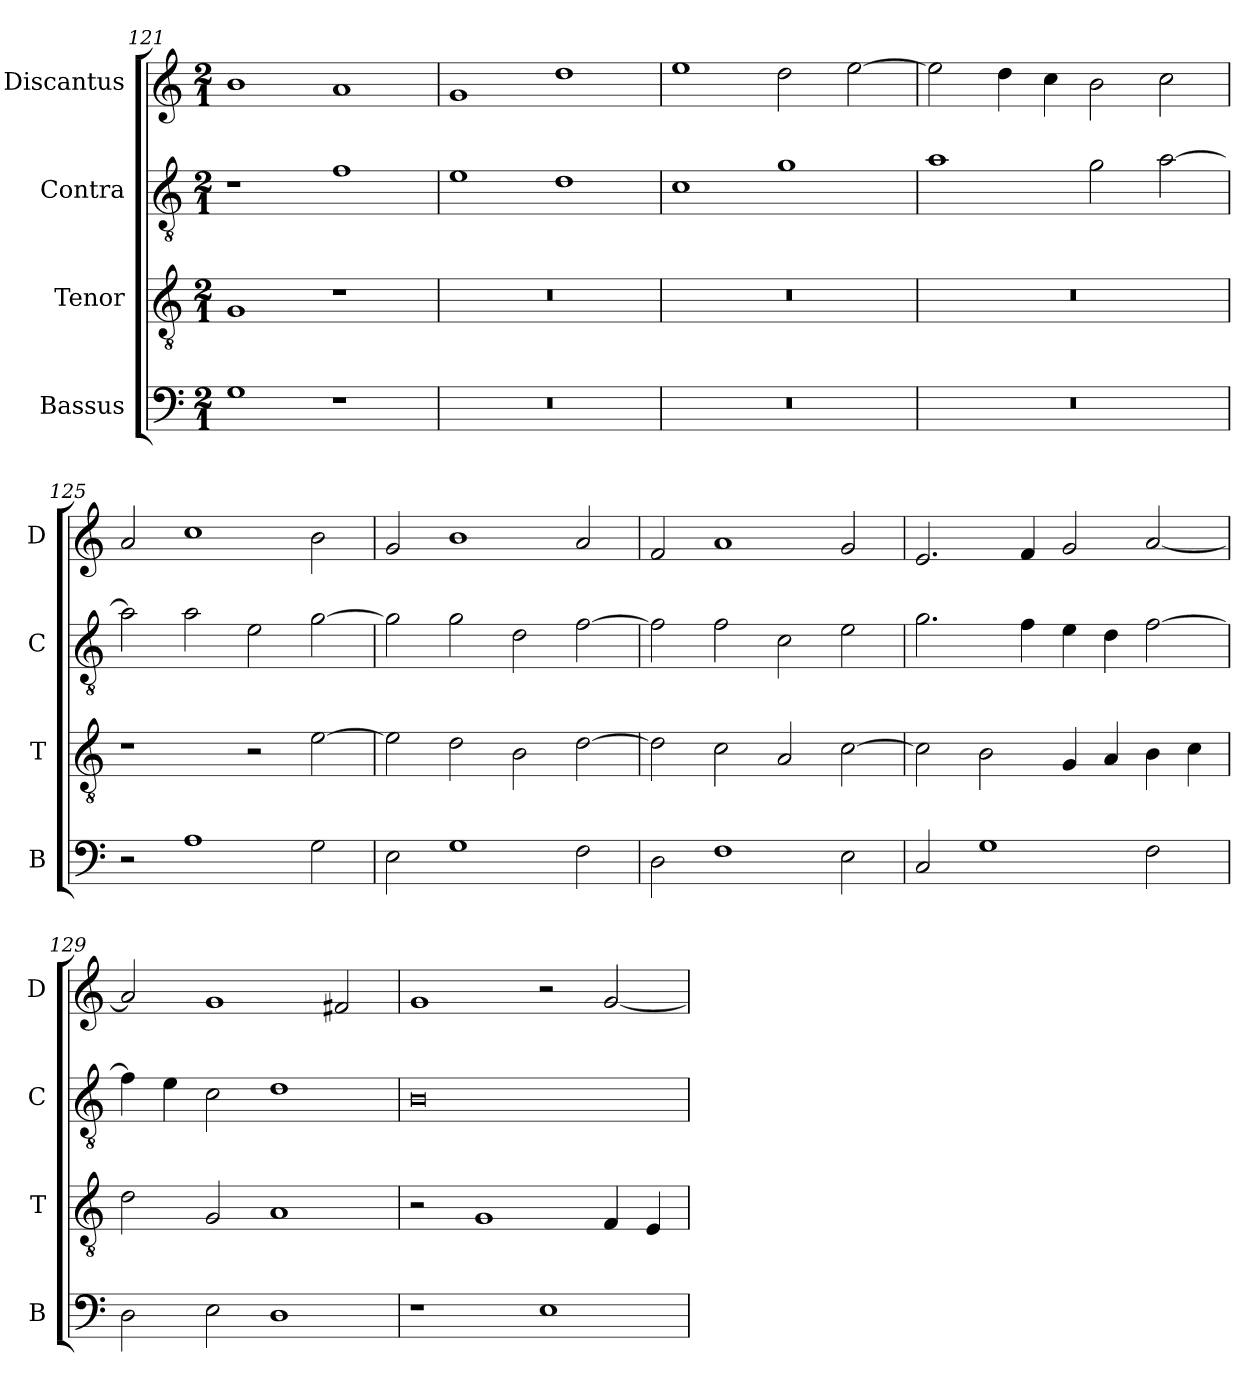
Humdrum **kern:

**kern	**kern	**kern	**kern
*part4	*part3	*part2	*part1
*staff4	*staff3	*staff2	*staff1
*I"Bassus	*I"Tenor	*I"Contra	*I"Discantus
*I'B	*I'T	*I'C	*I'D
*clefF4	*clefGv2	*clefGv2	*clefG2
*k[]	*k[]	*k[]	*k[]
*M2/1	*M2/1	*M2/1	*M2/1
=121	=121	=121	=121
1G	1G	1r	1b
1r	1r	1f	1a
=122	=122	=122	=122
0r	0r	1e	1g
.	.	1d	1dd
=123	=123	=123	=123
0r	0r	1c	1ee
.	.	1g	2dd\
.	.	.	[2ee\
=124	=124	=124	=124
0r	0r	1a	2ee\]
.	.	.	4dd\
.	.	.	4cc\
.	.	2g\	2b\
.	.	[2a\	2cc\
=125	=125	=125	=125
2r	1r	2a\]	2a/
1A	.	2a\	1cc
.	2r	2e\	.
2G\	[2e\	[2g\	2b\
=126	=126	=126	=126
2E\	2e\]	2g\]	2g/
1G	2d\	2g\	1b
.	2B\	2d\	.
2F\	[2d\	[2f\	2a/
=127	=127	=127	=127
2D\	2d\]	2f\]	2f/
1F	2c\	2f\	1a
.	2A/	2c\	.
2E\	[2c\	2e\	2g/
=128	=128	=128	=128
2C/	2c\]	2.g\	2.e/
1G	2B\	.	.
.	.	4f\	4f/
.	4G/	4e\	2g/
.	4A/	4d\	.
2F\	4B\	[2f\	[2a/
.	4c\	.	.
=129	=129	=129	=129
2D\	2d\	4f\]	2a/]
.	.	4e\	.
2E\	2G/	2c\	1g
1D	1A	1d	.
.	.	.	2f#X/
=130	=130	=130	=130
1r	2r	0B	1g
.	1G	.	.
1E	.	.	2r
.	4F/	.	[2g/
.	4E/	.	.
=	=	=	=
*-	*-	*-	*-
